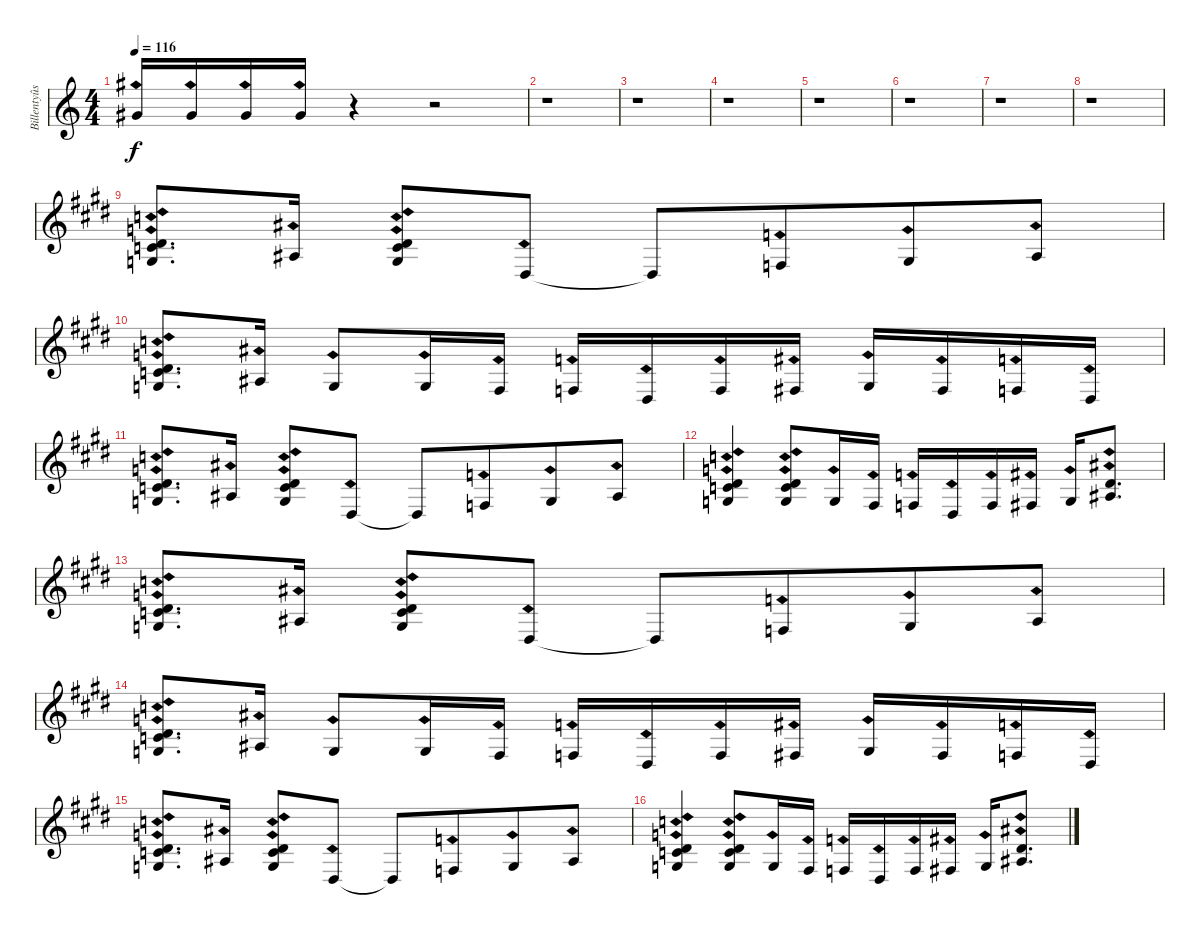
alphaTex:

\track ("Billentyûs (Mats Olausson)" "Billentyûs") {instrument drawbarorgan}
\staff {score}
\tuning (E4 B3 G3 D3 A2 E2) {hide}
\ts (4 4)
\tempo 116
\clef g2
\ks c
4.1{ph 12}.16{dy f} 4.1{ph 12}.16 4.1{ph 12}.16 4.1{ph 12}.16 r.4 r.2 |
r.1 |
r.1 |
r.1 |
r.1 |
r.1 |
r.1 |
r.1 |
\ks e
(4.2{ph 12} 5.3{ph 12} 5.4{ph 12}).8{d} 3.3{ph 12}.16 (4.2{ph 12} 5.3{ph 12} 5.4{ph 12}).8 1.4{ph 12}.8 1.4{t}.8 3.4{ph 12}.8{beam merge} 0.3{ph 12}.8 3.3{ph 12}.8 |
(4.2{ph 12} 5.3{ph 12} 5.4{ph 12}).8{d} 3.3{ph 12}.16 0.3{ph 12}.8 0.3{ph 12}.16 4.4{ph 12}.16 3.4{ph 12}.16 1.4{ph 12}.16 3.4{ph 12}.16 4.4{ph 12}.16 0.3{ph 12}.16 4.4{ph 12}.16 3.4{ph 12}.16 1.4{ph 12}.16 |
(4.2{ph 12} 5.3{ph 12} 5.4{ph 12}).8{d} 3.3{ph 12}.16 (4.2{ph 12} 5.3{ph 12} 5.4{ph 12}).8 1.4{ph 12}.8 1.4{t}.8 3.4{ph 12}.8{beam merge} 0.3{ph 12}.8 3.3{ph 12}.8 |
(4.2{ph 12} 5.3{ph 12} 5.4{ph 12}).4 (4.2{ph 12} 5.3{ph 12} 5.4{ph 12}).8 0.3{ph 12}.16 4.4{ph 12}.16 3.4{ph 12}.16 1.4{ph 12}.16 3.4{ph 12}.16 4.4{ph 12}.16 0.3{ph 12}.16 (4.2{ph 12} 3.3{ph 12}).8{d} |
(4.2{ph 12} 5.3{ph 12} 5.4{ph 12}).8{d} 3.3{ph 12}.16 (4.2{ph 12} 5.3{ph 12} 5.4{ph 12}).8 1.4{ph 12}.8 1.4{t}.8 3.4{ph 12}.8{beam merge} 0.3{ph 12}.8 3.3{ph 12}.8 |
(4.2{ph 12} 5.3{ph 12} 5.4{ph 12}).8{d} 3.3{ph 12}.16 0.3{ph 12}.8 0.3{ph 12}.16 4.4{ph 12}.16 3.4{ph 12}.16 1.4{ph 12}.16 3.4{ph 12}.16 4.4{ph 12}.16 0.3{ph 12}.16 4.4{ph 12}.16 3.4{ph 12}.16 1.4{ph 12}.16 |
(4.2{ph 12} 5.3{ph 12} 5.4{ph 12}).8{d} 3.3{ph 12}.16 (4.2{ph 12} 5.3{ph 12} 5.4{ph 12}).8 1.4{ph 12}.8 1.4{t}.8 3.4{ph 12}.8{beam merge} 0.3{ph 12}.8 3.3{ph 12}.8 |
(4.2{ph 12} 5.3{ph 12} 5.4{ph 12}).4 (4.2{ph 12} 5.3{ph 12} 5.4{ph 12}).8 0.3{ph 12}.16 4.4{ph 12}.16 3.4{ph 12}.16 1.4{ph 12}.16 3.4{ph 12}.16 4.4{ph 12}.16 0.3{ph 12}.16 (4.2{ph 12} 3.3{ph 12}).8{d}
